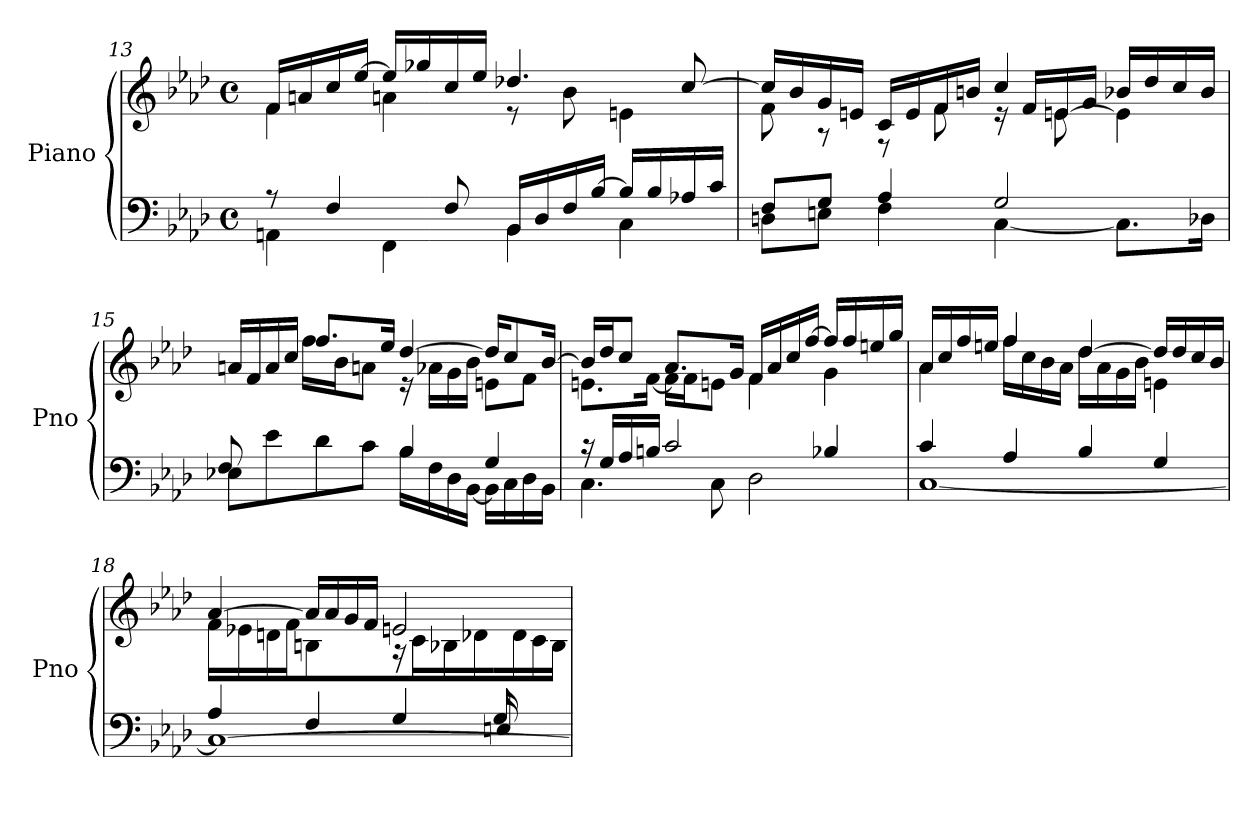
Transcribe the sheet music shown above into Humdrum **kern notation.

**kern	**kern
*part1	*part1
*staff2	*staff1
*I"Piano	*
*I'Pno	*
*clefF4	*clefG2
*k[b-e-a-d-]	*k[b-e-a-d-]
*A-:	*A-:
*M4/4	*M4/4
*met(c)	*met(c)
=13	=13
*^	*^
8rA	4AAn\	16f/LL	4f\
.	.	16an/	.
4F/	.	16cc/	.
.	.	[16ee-/JJ	.
.	4FF\	16ee-/LL]	4an\
.	.	16gg-X/	.
8F/	.	16cc/	.
.	.	16ee-/JJ	.
16BB-/LL	4BB-\	4.dd-X/	8re
16D-/	.	.	.
16F/	.	.	8b-\
[16B-/JJ	.	.	.
16B-/LL]	4C\	.	4en\
16B-/	.	.	.
16A-X/	.	[8cc/	.
16c/JJ	.	.	.
!!LO:LB:g=z
=14	=14	=14	=14
*	*	*	*^
8F/L	8Dn\L	16cc/LL]	8f\	8ryy
.	.	16b-/	.	.
*	*	*	*v	*v
8G/J	8En\J	16g/	8rA
.	.	16en/JJ	.
4A-/	4F\	16c/LL	8rF
.	.	16e/	.
.	.	16f/	8f\
.	.	16bn/JJ	.
2G/	[4C\	4cc/	16re
.	.	.	16f/LL
*	*	*	*^
.	.	.	16e/	[8en\
.	.	.	16g/JJ	.
.	8.C\L]	16b-X/LL	4ryy	4e\]
.	.	16dd-/	.	.
.	.	16cc/	.	.
.	16D-X\Jk	16b-/JJ	.	.
*	*	*	*v	*v
=15	=15	=15	=15
8E-X\L	8F/	16an/LL	4ryy
.	.	16f/	.
8e-\	4.ryy	16a/	.
.	.	16cc/JJ	.
8d-\	.	8.ff/L	16ff\LL
.	.	.	16b-\J
8c\J	.	.	8an\J
.	.	16ee-/Jk	.
4B-/	16B-\LL	[4dd-/	16re
.	16F\	.	16a-X\LL
.	16D-\	.	16g\
.	[16BB-\JJ	.	16b-\JJ
4G/	16BB-\LL]	16dd-/KL]	8en\L
.	16C\	8cc/	.
.	16D-\	.	8f\J
.	16BB-\JJ	[16b-/Jk	.
!!LO:LB:g=z	!!
=16	=16	=16	=16
16rc	4.C\	16b-/LL]	8.en\L
16G/LL	.	16dd-/J	.
16A-/	.	8cc/J	.
16Bn/JJ	.	.	[16f\Jk
2c/	.	8.a-/L	16f\LL]
.	.	.	16f\J
.	8C\	.	8en\J
.	.	16g/Jk	.
.	2D-\	16f/LL	4f\
.	.	16a-/	.
.	.	16cc/	.
.	.	[16ff/JJ	.
4B-X/	.	16ff/LL]	4g\
.	.	16ff/	.
.	.	16een/	.
.	.	16gg/JJ	.
=17	=17	=17	=17
4c/	[1C	16a-/LL	4a-\
.	.	16cc/	.
.	.	16ff/	.
.	.	16een/JJ	.
4A-/	.	4ff/	16ff\LL
.	.	.	16cc\
.	.	.	16b-\
.	.	.	16a-\JJ
4B-/	.	[4dd-/	16dd-\LL
.	.	.	16a-\
.	.	.	16g\
.	.	.	16b-\JJ
4G/	.	16dd-/LL]	4en\
.	.	16dd-/	.
.	.	16cc/	.
.	.	16b-/JJ	.
!!LO:LB:g=z	!!
=18	=18	=18	=18
*	*^	*	*
2.ryy	4A-/	1C_	[4a-/	16f\LL
.	.	.	.	16e-X\
.	.	.	.	16dn\
.	.	.	.	16f\JJ
.	4F/	.	16a-/LL]	4Bn\
.	.	.	16a-/	.
.	.	.	16g/	.
.	.	.	16f/JJ	.
.	4G/	.	2en/	16rA
.	.	.	.	16c\LL
.	.	.	.	16B-X\
.	.	.	.	16d-X\JJ
16G/LL	4En/	.	.	16ryy
8.ryy	.	.	.	16d-\
.	.	.	.	16c\
.	.	.	.	16B-\JJ
*v	*v	*v	*	*
*	*v	*v
=	=
*-	*-
